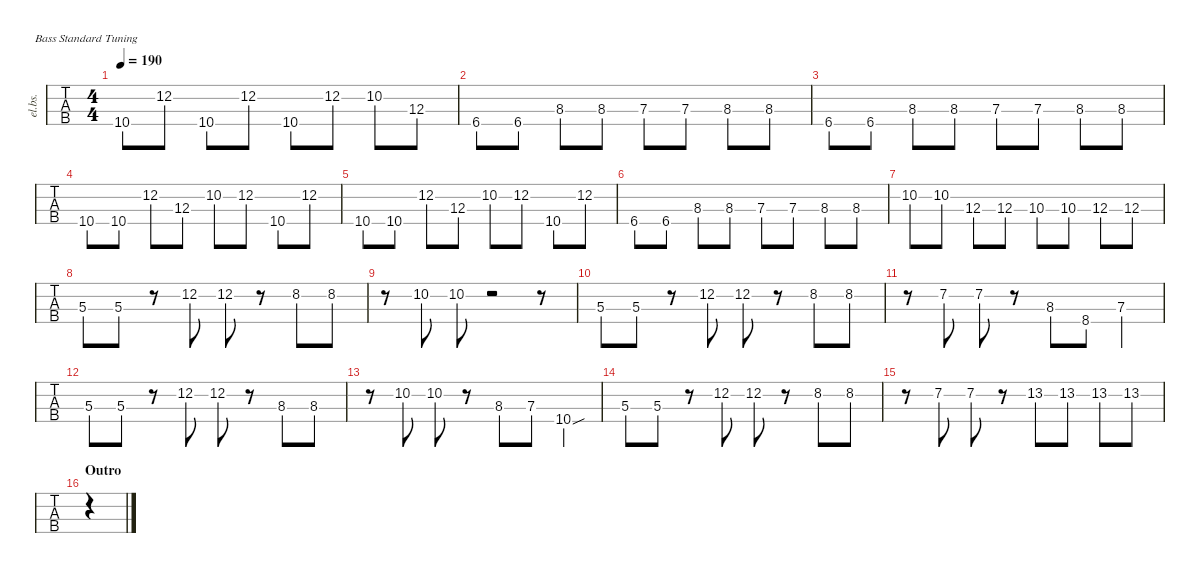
\defaultSystemsLayout 4
\hideDynamics
\bracketExtendMode nobrackets
\track ("山田リョウ" "el.bs.") {solo instrument electricbassfinger}
\staff {tabs}
\tuning (G2 D2 A1 E1)
\ts (4 4)
\tempo 190
\clef f4
\ks c
10.4.8{dy mf} 12.2.8 10.4.8 12.2.8 10.4.8 12.2.8 10.2.8 12.3.8 |
6.4{acc #}.8 6.4{acc #}.8 8.3.8 8.3.8 7.3.8 7.3.8 8.3.8 8.3.8 |
6.4{acc #}.8 6.4{acc #}.8 8.3.8 8.3.8 7.3.8 7.3.8 8.3.8 8.3.8 |
10.4.8 10.4.8 12.2.8 12.3.8 10.2.8 12.2.8 10.4.8 12.2.8 |
10.4.8 10.4.8 12.2.8 12.3.8 10.2.8 12.2.8 10.4.8 12.2.8 |
6.4{acc #}.8 6.4{acc #}.8 8.3.8 8.3.8 7.3.8 7.3.8 8.3.8 8.3.8 |
10.2.8 10.2.8 12.3.8 12.3.8 10.3.8 10.3.8 12.3.8 12.3.8 |
5.3.8 5.3.8 r.8 12.2.8 12.2.8 r.8 8.2{acc #}.8 8.2{acc #}.8 |
r.8 10.2.8 10.2.8 r.2 r.8 |
5.3.8 5.3.8 r.8 12.2.8 12.2.8 r.8 8.2{acc #}.8 8.2{acc #}.8 |
r.8 7.2.8 7.2.8 r.8 8.3.8 8.4.8 7.3.4 |
5.3.8 5.3.8 r.8 12.2.8 12.2.8 r.8 8.3.8 8.3.8 |
r.8 10.2.8 10.2.8 r.8 8.3.8 7.3.8 10.4{sou}.4 |
5.3.8 5.3.8 r.8 12.2.8 12.2.8 r.8 8.2{acc #}.8 8.2{acc #}.8 |
r.8 7.2.8 7.2.8 r.8 13.2{acc #}.8 13.2{acc #}.8 13.2{acc #}.8 13.2{acc #}.8 |
\section ("" "Outro")
